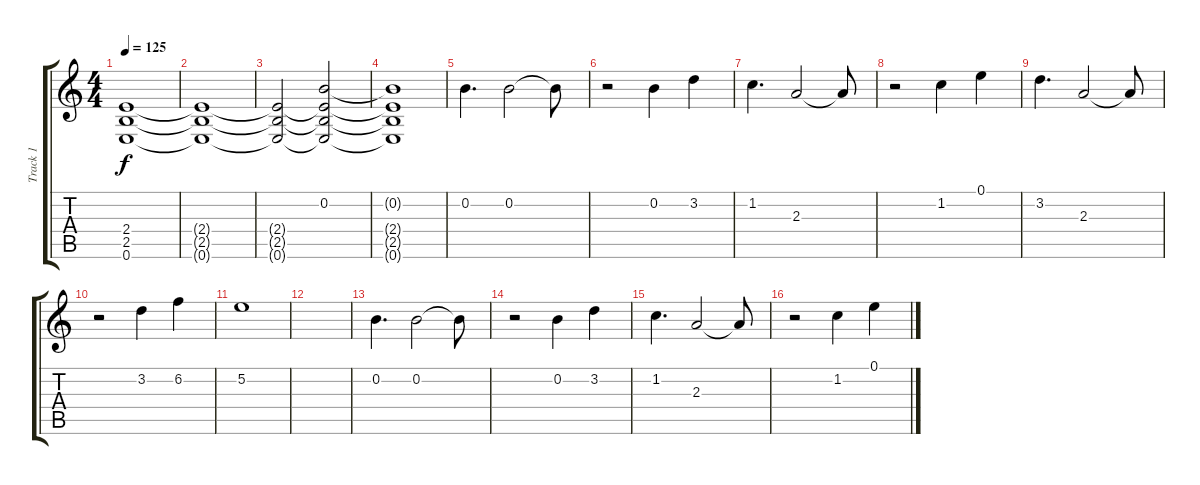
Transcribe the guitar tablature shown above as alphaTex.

\track ("Track 1" "Track 1") {instrument distortionguitar}
\staff {score tabs}
\tuning (E4 B3 G3 D3 A2 E2) {hide}
\ts (4 4)
\tempo 125
\clef g2
\ks c
(2.4 2.5 0.6).1{dy f} |
(2.4{t} 2.5{t} 0.6{t}).1 |
(2.4{t} 2.5{t} 0.6{t}).2 (0.2 2.4{t} 2.5{t} 0.6{t}).2 |
(0.2{t} 2.4{t} 2.5{t} 0.6{t}).1 |
0.2.4{d volume 16 instrument electricguitarclean} 0.2.2 0.2{t}.8 |
r.2 0.2.4 3.2.4 |
1.2.4{d} 2.3.2 2.3{t}.8 |
r.2 1.2.4 0.1.4 |
3.2.4{d} 2.3.2 2.3{t}.8 |
r.2 3.2.4 6.2.4 |
5.2.1 |
|
0.2.4{d volume 16 instrument electricguitarclean} 0.2.2 0.2{t}.8 |
r.2 0.2.4 3.2.4 |
1.2.4{d} 2.3.2 2.3{t}.8 |
r.2 1.2.4 0.1.4
